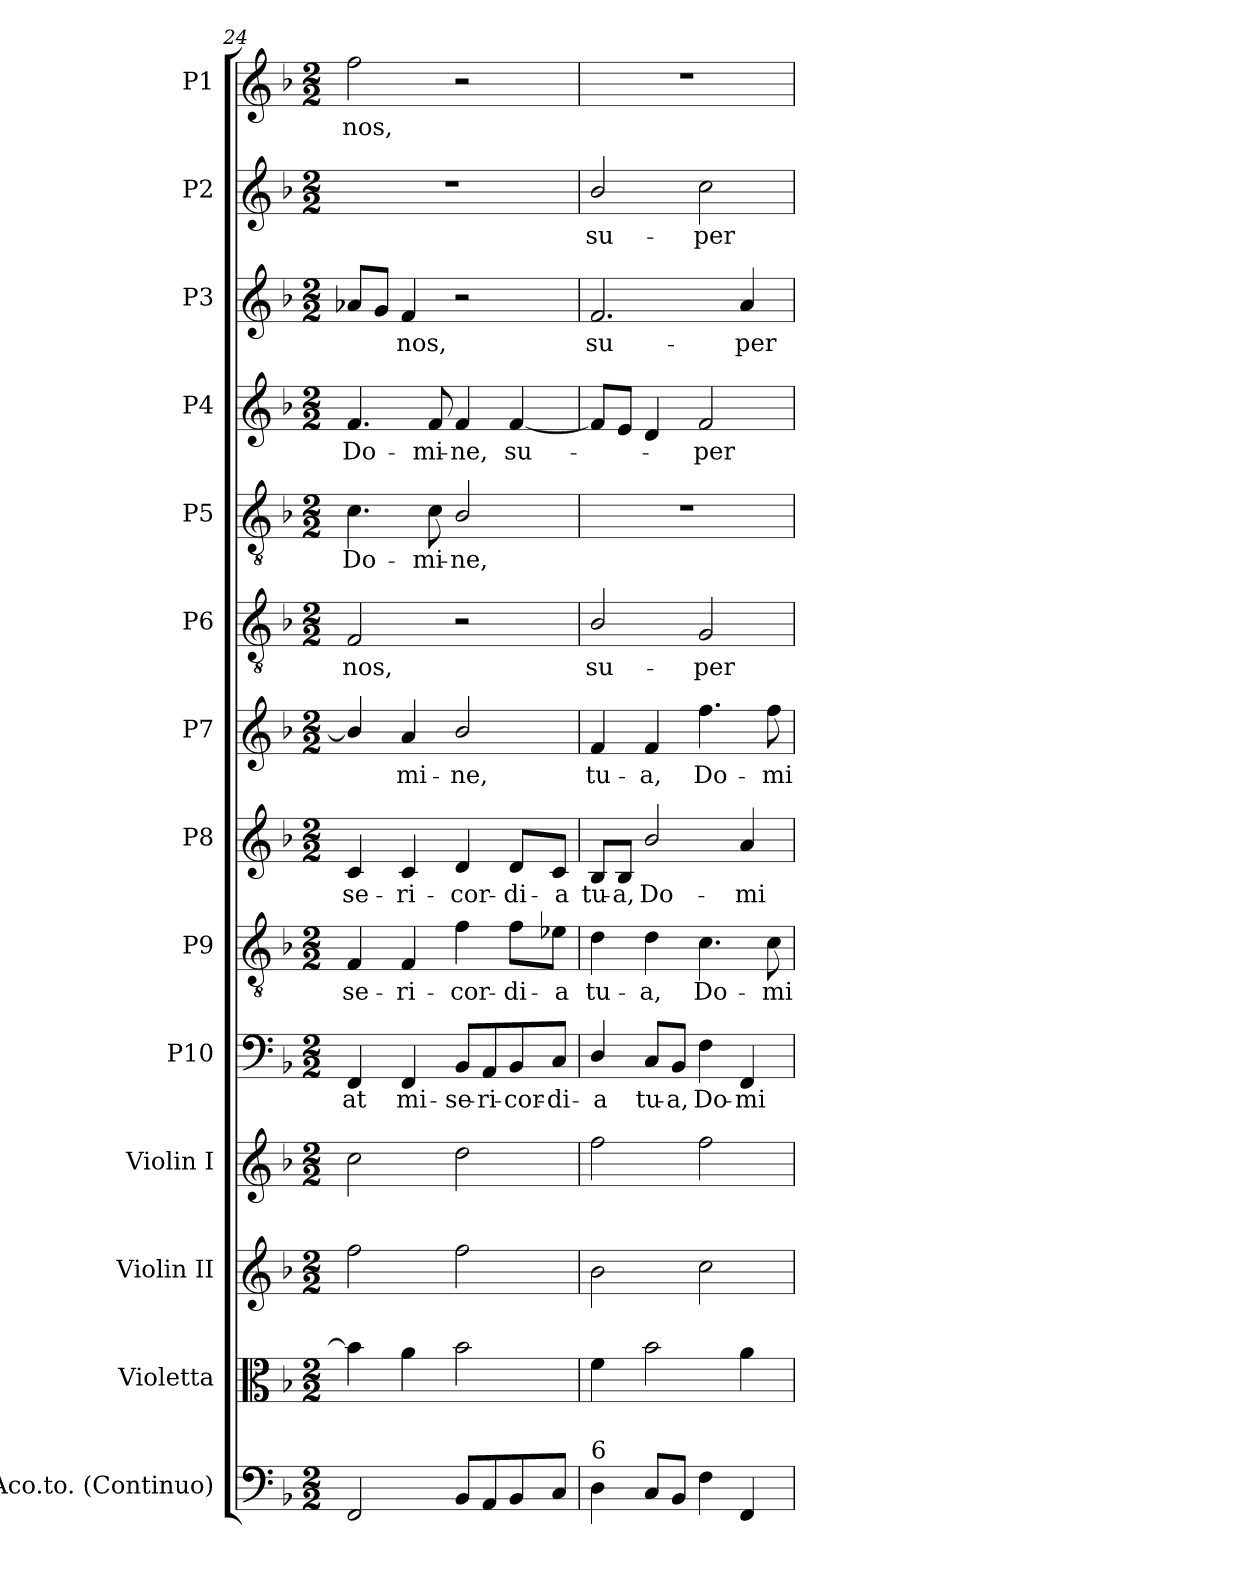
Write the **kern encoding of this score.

**kern	**kern	**kern	**kern	**kern	**text	**kern	**text	**kern	**text	**kern	**text	**kern	**text	**kern	**text	**kern	**text	**kern	**text	**kern	**text	**kern	**text
*part14	*part13	*part12	*part11	*part10	*part10	*part9	*part9	*part8	*part8	*part7	*part7	*part6	*part6	*part5	*part5	*part4	*part4	*part3	*part3	*part2	*part2	*part1	*part1
*staff14	*staff13	*staff12	*staff11	*staff10	*staff10	*staff9	*staff9	*staff8	*staff8	*staff7	*staff7	*staff6	*staff6	*staff5	*staff5	*staff4	*staff4	*staff3	*staff3	*staff2	*staff2	*staff1	*staff1
*I"Aco.to. (Continuo)	*I"Violetta	*I"Violin II	*I"Violin I	*I"P10	*	*I"P9	*	*I"P8	*	*I"P7	*	*I"P6	*	*I"P5	*	*I"P4	*	*I"P3	*	*I"P2	*	*I"P1	*
*I'Cont.	*I'Vla.	*I'Vln. II	*I'Vln. I	*	*	*	*	*	*	*	*	*	*	*	*	*	*	*	*	*	*	*	*
*clefF4	*clefC3	*clefG2	*clefG2	*clefF4	*	*clefGv2	*	*clefG2	*	*clefG2	*	*clefGv2	*	*clefGv2	*	*clefG2	*	*clefG2	*	*clefG2	*	*clefG2	*
*	*	*	*	*	*	*ITrd7c12	*	*	*	*	*	*ITrd7c12	*	*ITrd7c12	*	*	*	*	*	*	*	*	*
*k[b-]	*k[b-]	*k[b-]	*k[b-]	*k[b-]	*	*k[b-]	*	*k[b-]	*	*k[b-]	*	*k[b-]	*	*k[b-]	*	*k[b-]	*	*k[b-]	*	*k[b-]	*	*k[b-]	*
*F:	*F:	*F:	*F:	*F:	*	*F:	*	*F:	*	*F:	*	*F:	*	*F:	*	*F:	*	*F:	*	*F:	*	*F:	*
*M2/2	*M2/2	*M2/2	*M2/2	*M2/2	*	*M2/2	*	*M2/2	*	*M2/2	*	*M2/2	*	*M2/2	*	*M2/2	*	*M2/2	*	*M2/2	*	*M2/2	*
=24	=24	=24	=24	=24	=24	=24	=24	=24	=24	=24	=24	=24	=24	=24	=24	=24	=24	=24	=24	=24	=24	=24	=24
!	!	!	!	!	!LO:LY:b:color=#000000	!	!	!	!	!	!	!	!	!	!	!	!	!	!	!	!	!	!
!	!	!	!	!	!	!	!LO:LY:b:color=#000000	!	!	!	!	!	!	!	!	!	!	!	!	!	!	!	!
!	!	!	!	!	!	!	!	!	!LO:LY:b:color=#000000	!	!	!	!	!	!	!	!	!	!	!	!	!	!
!	!	!	!	!	!	!	!	!	!	!	!	!	!LO:LY:b:color=#000000	!	!	!	!	!	!	!	!	!	!
!	!	!	!	!	!	!	!	!	!	!	!	!	!	!	!LO:LY:b:color=#000000	!	!	!	!	!	!	!	!
!	!	!	!	!	!	!	!	!	!	!	!	!	!	!	!	!	!LO:LY:b:color=#000000	!	!	!	!	!	!
!	!	!	!	!	!	!	!	!	!	!	!	!	!	!	!	!	!	!	!	!	!	!	!LO:LY:b:color=#000000
2FFi/	4b-i\]	2ffi\	2cci\	4FFi/	-at	4FFi/	-se-	4ci/	-se-	4b-i/]	.	2FFi/	-nos,	4.Ci\	Do-	4.fi/	Do-	8a-Xi/L	.	1r	.	2ffi\	nos,
.	.	.	.	.	.	.	.	.	.	.	.	.	.	.	.	.	.	8gi/J	.	.	.	.	.
!	!	!	!	!	!LO:LY:b:color=#000000	!	!	!	!	!	!	!	!	!	!	!	!	!	!	!	!	!	!
!	!	!	!	!	!	!	!LO:LY:b:color=#000000	!	!	!	!	!	!	!	!	!	!	!	!	!	!	!	!
!	!	!	!	!	!	!	!	!	!LO:LY:b:color=#000000	!	!	!	!	!	!	!	!	!	!	!	!	!	!
!	!	!	!	!	!	!	!	!	!	!	!LO:LY:b:color=#000000	!	!	!	!	!	!	!	!	!	!	!	!
!	!	!	!	!	!	!	!	!	!	!	!	!	!	!	!	!	!	!	!LO:LY:b:color=#000000	!	!	!	!
.	4ai\	.	.	4FFi/	mi-	4FFi/	-ri-	4ci/	-ri-	4ai/	-mi-	.	.	.	.	.	.	4fi/	-nos,	.	.	.	.
!	!	!	!	!	!	!	!	!	!	!	!	!	!	!	!LO:LY:b:color=#000000	!	!	!	!	!	!	!	!
!	!	!	!	!	!	!	!	!	!	!	!	!	!	!	!	!	!LO:LY:b:color=#000000	!	!	!	!	!	!
.	.	.	.	.	.	.	.	.	.	.	.	.	.	8Ci\	-mi-	8fi/	-mi-	.	.	.	.	.	.
!	!	!	!	!	!LO:LY:b:color=#000000	!	!	!	!	!	!	!	!	!	!	!	!	!	!	!	!	!	!
!	!	!	!	!	!	!	!LO:LY:b:color=#000000	!	!	!	!	!	!	!	!	!	!	!	!	!	!	!	!
!	!	!	!	!	!	!	!	!	!LO:LY:b:color=#000000	!	!	!	!	!	!	!	!	!	!	!	!	!	!
!	!	!	!	!	!	!	!	!	!	!	!LO:LY:b:color=#000000	!	!	!	!	!	!	!	!	!	!	!	!
!	!	!	!	!	!	!	!	!	!	!	!	!	!	!	!LO:LY:b:color=#000000	!	!	!	!	!	!	!	!
!	!	!	!	!	!	!	!	!	!	!	!	!	!	!	!	!	!LO:LY:b:color=#000000	!	!	!	!	!	!
8BB-i/L	2b-i\	2ffi\	2ddi\	8BB-i/L	-se-	4Fi\	-cor-	4di/	-cor-	2b-i/	-ne,	2r	.	2BB-i/	-ne,	4fi/	-ne,	2r	.	.	.	2r	.
!	!	!	!	!	!LO:LY:b:color=#000000	!	!	!	!	!	!	!	!	!	!	!	!	!	!	!	!	!	!
8AAi/	.	.	.	8AAi/	-ri-	.	.	.	.	.	.	.	.	.	.	.	.	.	.	.	.	.	.
!	!	!	!	!	!LO:LY:b:color=#000000	!	!	!	!	!	!	!	!	!	!	!	!	!	!	!	!	!	!
!	!	!	!	!	!	!	!LO:LY:b:color=#000000	!	!	!	!	!	!	!	!	!	!	!	!	!	!	!	!
!	!	!	!	!	!	!	!	!	!LO:LY:b:color=#000000	!	!	!	!	!	!	!	!	!	!	!	!	!	!
!	!	!	!	!	!	!	!	!	!	!	!	!	!	!	!	!	!LO:LY:b:color=#000000	!	!	!	!	!	!
8BB-i/	.	.	.	8BB-i/	-cor-	8Fi\L	-di-	8di/L	-di-	.	.	.	.	.	.	[4fi/	su-	.	.	.	.	.	.
!	!	!	!	!	!LO:LY:b:color=#000000	!	!	!	!	!	!	!	!	!	!	!	!	!	!	!	!	!	!
!	!	!	!	!	!	!	!LO:LY:b:color=#000000	!	!	!	!	!	!	!	!	!	!	!	!	!	!	!	!
!	!	!	!	!	!	!	!	!	!LO:LY:b:color=#000000	!	!	!	!	!	!	!	!	!	!	!	!	!	!
8Ci/J	.	.	.	8Ci/J	-di-	8E-Xi\J	-a	8ci/J	-a	.	.	.	.	.	.	.	.	.	.	.	.	.	.
=25	=25	=25	=25	=25	=25	=25	=25	=25	=25	=25	=25	=25	=25	=25	=25	=25	=25	=25	=25	=25	=25	=25	=25
!	!	!	!	!	!LO:LY:b:color=#000000	!	!	!	!	!	!	!	!	!	!	!	!	!	!	!	!	!	!
!	!	!	!	!	!	!	!LO:LY:b:color=#000000	!	!	!	!	!	!	!	!	!	!	!	!	!	!	!	!
!	!	!	!	!	!	!	!	!	!LO:LY:b:color=#000000	!	!	!	!	!	!	!	!	!	!	!	!	!	!
!	!	!	!	!	!	!	!	!	!	!	!LO:LY:b:color=#000000	!	!	!	!	!	!	!	!	!	!	!	!
!	!	!	!	!	!	!	!	!	!	!	!	!	!LO:LY:b:color=#000000	!	!	!	!	!	!	!	!	!	!
!	!	!	!	!	!	!	!	!	!	!	!	!	!	!	!	!	!	!	!LO:LY:b:color=#000000	!	!	!	!
!LO:TX:a:t=6	!	!	!	!	!	!	!	!	!	!	!	!	!	!	!	!	!	!	!	!	!	!	!
!	!	!	!	!	!	!	!	!	!	!	!	!	!	!	!	!	!	!	!	!	!LO:LY:b:color=#000000	!	!
4Di\	4fi\	2b-i\	2ffi\	4Di/	-a	4Di\	tu-	8B-i/L	tu-	4fi/	tu-	2BB-i/	su-	1r	.	8fi/L]	.	2.fi/	su-	2b-i/	su-	1r	.
!	!	!	!	!	!	!	!	!	!LO:LY:b:color=#000000	!	!	!	!	!	!	!	!	!	!	!	!	!	!
.	.	.	.	.	.	.	.	8B-i/J	-a,	.	.	.	.	.	.	8ei/J	.	.	.	.	.	.	.
!	!	!	!	!	!LO:LY:b:color=#000000	!	!	!	!	!	!	!	!	!	!	!	!	!	!	!	!	!	!
!	!	!	!	!	!	!	!LO:LY:b:color=#000000	!	!	!	!	!	!	!	!	!	!	!	!	!	!	!	!
!	!	!	!	!	!	!	!	!	!LO:LY:b:color=#000000	!	!	!	!	!	!	!	!	!	!	!	!	!	!
!	!	!	!	!	!	!	!	!	!	!	!LO:LY:b:color=#000000	!	!	!	!	!	!	!	!	!	!	!	!
8Ci/L	2b-i\	.	.	8Ci/L	tu-	4Di\	-a,	2b-i/	Do-	4fi/	-a,	.	.	.	.	4di/	.	.	.	.	.	.	.
!	!	!	!	!	!LO:LY:b:color=#000000	!	!	!	!	!	!	!	!	!	!	!	!	!	!	!	!	!	!
8BB-i/J	.	.	.	8BB-i/J	-a,	.	.	.	.	.	.	.	.	.	.	.	.	.	.	.	.	.	.
!	!	!	!	!	!LO:LY:b:color=#000000	!	!	!	!	!	!	!	!	!	!	!	!	!	!	!	!	!	!
!	!	!	!	!	!	!	!LO:LY:b:color=#000000	!	!	!	!	!	!	!	!	!	!	!	!	!	!	!	!
!	!	!	!	!	!	!	!	!	!	!	!LO:LY:b:color=#000000	!	!	!	!	!	!	!	!	!	!	!	!
!	!	!	!	!	!	!	!	!	!	!	!	!	!LO:LY:b:color=#000000	!	!	!	!	!	!	!	!	!	!
!	!	!	!	!	!	!	!	!	!	!	!	!	!	!	!	!	!LO:LY:b:color=#000000	!	!	!	!	!	!
!	!	!	!	!	!	!	!	!	!	!	!	!	!	!	!	!	!	!	!	!	!LO:LY:b:color=#000000	!	!
4Fi\	.	2cci\	2ffi\	4Fi\	Do-	4.Ci\	Do-	.	.	4.ffi\	Do-	2GGi/	-per	.	.	2fi/	-per	.	.	2cci\	-per	.	.
!	!	!	!	!	!LO:LY:b:color=#000000	!	!	!	!	!	!	!	!	!	!	!	!	!	!	!	!	!	!
!	!	!	!	!	!	!	!	!	!LO:LY:b:color=#000000	!	!	!	!	!	!	!	!	!	!	!	!	!	!
!	!	!	!	!	!	!	!	!	!	!	!	!	!	!	!	!	!	!	!LO:LY:b:color=#000000	!	!	!	!
4FFi/	4ai\	.	.	4FFi/	-mi-	.	.	4ai/	-mi-	.	.	.	.	.	.	.	.	4ai/	-per	.	.	.	.
!	!	!	!	!	!	!	!LO:LY:b:color=#000000	!	!	!	!	!	!	!	!	!	!	!	!	!	!	!	!
!	!	!	!	!	!	!	!	!	!	!	!LO:LY:b:color=#000000	!	!	!	!	!	!	!	!	!	!	!	!
.	.	.	.	.	.	8Ci\	-mi-	.	.	8ffi\	-mi-	.	.	.	.	.	.	.	.	.	.	.	.
=	=	=	=	=	=	=	=	=	=	=	=	=	=	=	=	=	=	=	=	=	=	=	=
*-	*-	*-	*-	*-	*-	*-	*-	*-	*-	*-	*-	*-	*-	*-	*-	*-	*-	*-	*-	*-	*-	*-	*-
